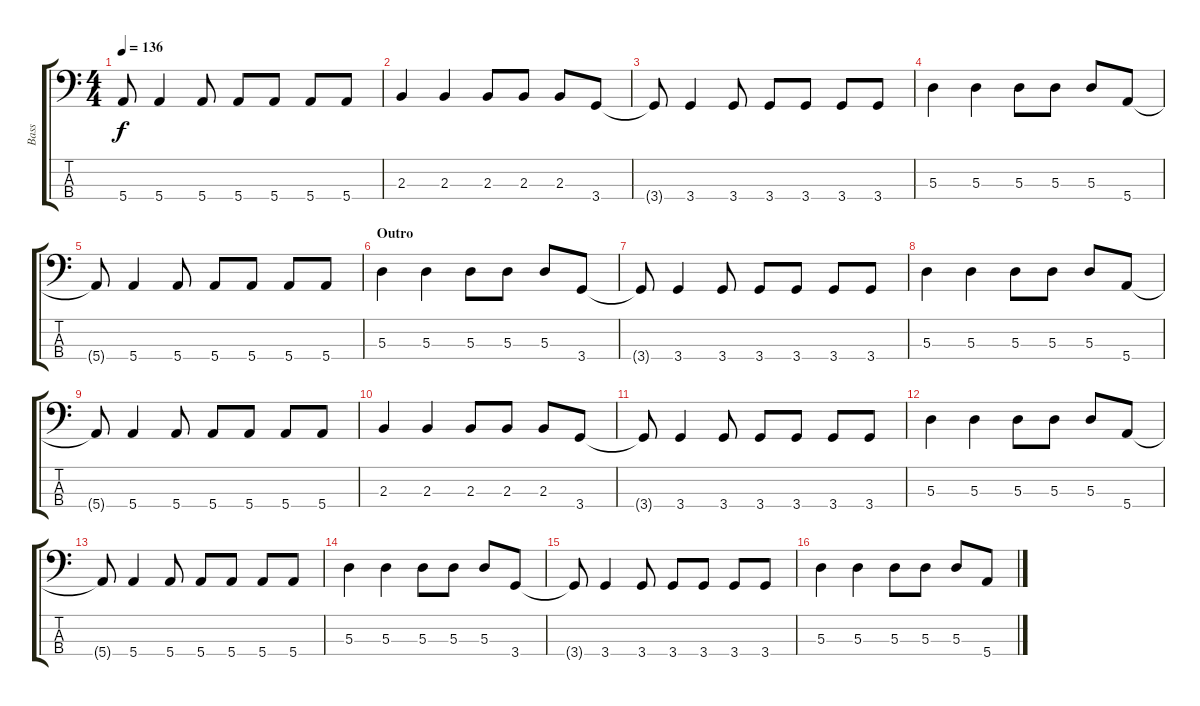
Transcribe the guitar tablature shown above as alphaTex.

\track ("Bass" "Bass") {instrument electricbassfinger}
\staff {score tabs}
\tuning (G2 D2 A1 E1) {hide}
\ts (4 4)
\tempo 136
\clef f4
\ks c
5.4{t}.8{dy f} 5.4.4 5.4.8 5.4.8 5.4.8 5.4.8 5.4.8 |
2.3.4 2.3.4 2.3.8 2.3.8 2.3.8 3.4.8 |
3.4{t}.8 3.4.4 3.4.8 3.4.8 3.4.8 3.4.8 3.4.8 |
5.3.4 5.3.4 5.3.8 5.3.8 5.3.8 5.4.8 |
5.4{t}.8 5.4.4 5.4.8 5.4.8 5.4.8 5.4.8 5.4.8 |
\section ("" "Outro")
5.3.4 5.3.4 5.3.8 5.3.8 5.3.8 3.4.8 |
3.4{t}.8 3.4.4 3.4.8 3.4.8 3.4.8 3.4.8 3.4.8 |
5.3.4 5.3.4 5.3.8 5.3.8 5.3.8 5.4.8 |
5.4{t}.8 5.4.4 5.4.8 5.4.8 5.4.8 5.4.8 5.4.8 |
2.3.4 2.3.4 2.3.8 2.3.8 2.3.8 3.4.8 |
3.4{t}.8 3.4.4 3.4.8 3.4.8 3.4.8 3.4.8 3.4.8 |
5.3.4 5.3.4 5.3.8 5.3.8 5.3.8 5.4.8 |
5.4{t}.8 5.4.4 5.4.8 5.4.8 5.4.8 5.4.8 5.4.8 |
5.3.4 5.3.4 5.3.8 5.3.8 5.3.8 3.4.8 |
3.4{t}.8 3.4.4 3.4.8 3.4.8 3.4.8 3.4.8 3.4.8 |
5.3.4 5.3.4 5.3.8 5.3.8 5.3.8 5.4.8
